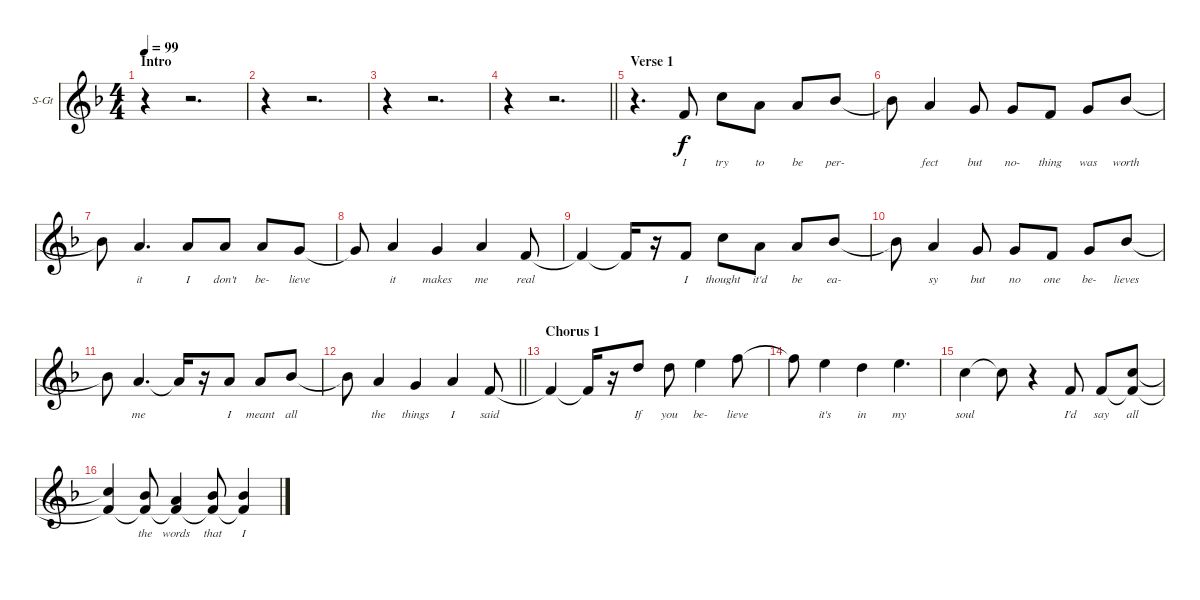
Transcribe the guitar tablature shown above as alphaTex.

\bracketExtendMode groupsimilarinstruments
\firstSystemTrackNameOrientation horizontal
\otherSystemsTrackNameOrientation horizontal
\track ("Deryck Whibley - Vocals" "S-Gt") {instrument lead8bassandlead}
\staff {score}
\tuning (E4 B3 G3 D3 A2 E2)
\displaytranspose 12
\ts (4 4)
\beaming (8 2 2 2 2)
\section ("" "Intro")
\tempo 99
\clef g2
\ks f
r.4{dy f instrument lead8bassandlead} r.2{d} |
r.4 r.2{d} |
r.4 r.2{d} |
\barLineRight lightlight
r.4 r.2{d} |
\section ("" "Verse 1")
r.4{d} 3.4.8{lyrics (0 "I") lyrics (1 "") lyrics (2 "") lyrics (3 "") lyrics (4 "")} 1.2.8{lyrics (0 "try") lyrics (1 "") lyrics (2 "") lyrics (3 "") lyrics (4 "")} 2.3.8{lyrics (0 "to") lyrics (1 "") lyrics (2 "") lyrics (3 "") lyrics (4 "")} 2.3.8{lyrics (0 "be") lyrics (1 "") lyrics (2 "") lyrics (3 "") lyrics (4 "")} 3.3.8{lyrics (0 "per-") lyrics (1 "") lyrics (2 "") lyrics (3 "") lyrics (4 "")} |
3.3{t}.8 2.3.4{lyrics (0 "fect") lyrics (1 "") lyrics (2 "") lyrics (3 "") lyrics (4 "")} 0.3.8{lyrics (0 "but") lyrics (1 "") lyrics (2 "") lyrics (3 "") lyrics (4 "")} 0.3.8{lyrics (0 "no-") lyrics (1 "") lyrics (2 "") lyrics (3 "") lyrics (4 "")} 3.4.8{lyrics (0 "thing") lyrics (1 "") lyrics (2 "") lyrics (3 "") lyrics (4 "")} 0.3.8{lyrics (0 "was") lyrics (1 "") lyrics (2 "") lyrics (3 "") lyrics (4 "")} 3.3.8{lyrics (0 "worth") lyrics (1 "") lyrics (2 "") lyrics (3 "") lyrics (4 "")} |
3.3{t}.8 2.3.4{d lyrics (0 "it") lyrics (1 "") lyrics (2 "") lyrics (3 "") lyrics (4 "")} 2.3.8{lyrics (0 "I") lyrics (1 "") lyrics (2 "") lyrics (3 "") lyrics (4 "")} 2.3.8{lyrics (0 "don't") lyrics (1 "") lyrics (2 "") lyrics (3 "") lyrics (4 "")} 2.3.8{lyrics (0 "be-") lyrics (1 "") lyrics (2 "") lyrics (3 "") lyrics (4 "")} 0.3.8{lyrics (0 "lieve") lyrics (1 "") lyrics (2 "") lyrics (3 "") lyrics (4 "")} |
0.3{t}.8 2.3.4{lyrics (0 "it") lyrics (1 "") lyrics (2 "") lyrics (3 "") lyrics (4 "")} 0.3.4{lyrics (0 "makes") lyrics (1 "") lyrics (2 "") lyrics (3 "") lyrics (4 "")} 2.3.4{lyrics (0 "me") lyrics (1 "") lyrics (2 "") lyrics (3 "") lyrics (4 "")} 3.4.8{lyrics (0 "real") lyrics (1 "") lyrics (2 "") lyrics (3 "") lyrics (4 "")} |
3.4{t}.4 3.4{t}.16 r.16 3.4.8{lyrics (0 "I") lyrics (1 "") lyrics (2 "") lyrics (3 "") lyrics (4 "")} 1.2.8{lyrics (0 "thought") lyrics (1 "") lyrics (2 "") lyrics (3 "") lyrics (4 "")} 2.3.8{lyrics (0 "it'd") lyrics (1 "") lyrics (2 "") lyrics (3 "") lyrics (4 "")} 2.3.8{lyrics (0 "be") lyrics (1 "") lyrics (2 "") lyrics (3 "") lyrics (4 "")} 3.3.8{lyrics (0 "ea-") lyrics (1 "") lyrics (2 "") lyrics (3 "") lyrics (4 "")} |
3.3{t}.8 2.3.4{lyrics (0 "sy") lyrics (1 "") lyrics (2 "") lyrics (3 "") lyrics (4 "")} 0.3.8{lyrics (0 "but") lyrics (1 "") lyrics (2 "") lyrics (3 "") lyrics (4 "")} 0.3.8{lyrics (0 "no") lyrics (1 "") lyrics (2 "") lyrics (3 "") lyrics (4 "")} 3.4.8{lyrics (0 "one") lyrics (1 "") lyrics (2 "") lyrics (3 "") lyrics (4 "")} 0.3.8{lyrics (0 "be-") lyrics (1 "") lyrics (2 "") lyrics (3 "") lyrics (4 "")} 3.3.8{lyrics (0 "lieves") lyrics (1 "") lyrics (2 "") lyrics (3 "") lyrics (4 "")} |
3.3{t}.8 2.3.4{d lyrics (0 "me") lyrics (1 "") lyrics (2 "") lyrics (3 "") lyrics (4 "")} 2.3{t}.16 r.16 2.3.8{lyrics (0 "I") lyrics (1 "") lyrics (2 "") lyrics (3 "") lyrics (4 "")} 2.3.8{lyrics (0 "meant") lyrics (1 "") lyrics (2 "") lyrics (3 "") lyrics (4 "")} 3.3.8{lyrics (0 "all") lyrics (1 "") lyrics (2 "") lyrics (3 "") lyrics (4 "")} |
\barLineRight lightlight
3.3{t}.8 2.3.4{lyrics (0 "the") lyrics (1 "") lyrics (2 "") lyrics (3 "") lyrics (4 "")} 0.3.4{lyrics (0 "things") lyrics (1 "") lyrics (2 "") lyrics (3 "") lyrics (4 "")} 2.3.4{lyrics (0 "I") lyrics (1 "") lyrics (2 "") lyrics (3 "") lyrics (4 "")} 3.4.8{lyrics (0 "said") lyrics (1 "") lyrics (2 "") lyrics (3 "") lyrics (4 "")} |
\section ("" "Chorus 1")
3.4{t}.4 3.4{t}.16 r.16 3.2.8{lyrics (0 "If") lyrics (1 "") lyrics (2 "") lyrics (3 "") lyrics (4 "")} 3.2.8{lyrics (0 "you") lyrics (1 "") lyrics (2 "") lyrics (3 "") lyrics (4 "")} 0.1.4{lyrics (0 "be-") lyrics (1 "") lyrics (2 "") lyrics (3 "") lyrics (4 "")} 1.1.8{lyrics (0 "lieve") lyrics (1 "") lyrics (2 "") lyrics (3 "") lyrics (4 "")} |
1.1{t}.8 0.1.4{lyrics (0 "it's") lyrics (1 "") lyrics (2 "") lyrics (3 "") lyrics (4 "")} 3.2.4{lyrics (0 "in") lyrics (1 "") lyrics (2 "") lyrics (3 "") lyrics (4 "")} 0.1.4{d lyrics (0 "my") lyrics (1 "") lyrics (2 "") lyrics (3 "") lyrics (4 "")} |
1.2.4{lyrics (0 "soul") lyrics (1 "") lyrics (2 "") lyrics (3 "") lyrics (4 "")} 1.2{t}.8 r.4 3.4.8{lyrics (0 "I'd") lyrics (1 "") lyrics (2 "") lyrics (3 "") lyrics (4 "")} 3.4.8{lyrics (0 "say") lyrics (1 "") lyrics (2 "") lyrics (3 "") lyrics (4 "")} (1.2 3.4{t}).8{lyrics (0 "all") lyrics (1 "") lyrics (2 "") lyrics (3 "") lyrics (4 "")} |
(1.2{t} 3.4{t}).4 (3.3 3.4{t}).8{lyrics (0 "the") lyrics (1 "") lyrics (2 "") lyrics (3 "") lyrics (4 "")} (2.3 3.4{t}).4{lyrics (0 "words") lyrics (1 "") lyrics (2 "") lyrics (3 "") lyrics (4 "")} (3.3 3.4{t}).8{lyrics (0 "that") lyrics (1 "") lyrics (2 "") lyrics (3 "") lyrics (4 "")} (3.3 3.4{t}).4{lyrics (0 "I") lyrics (1 "") lyrics (2 "") lyrics (3 "") lyrics (4 "")}
